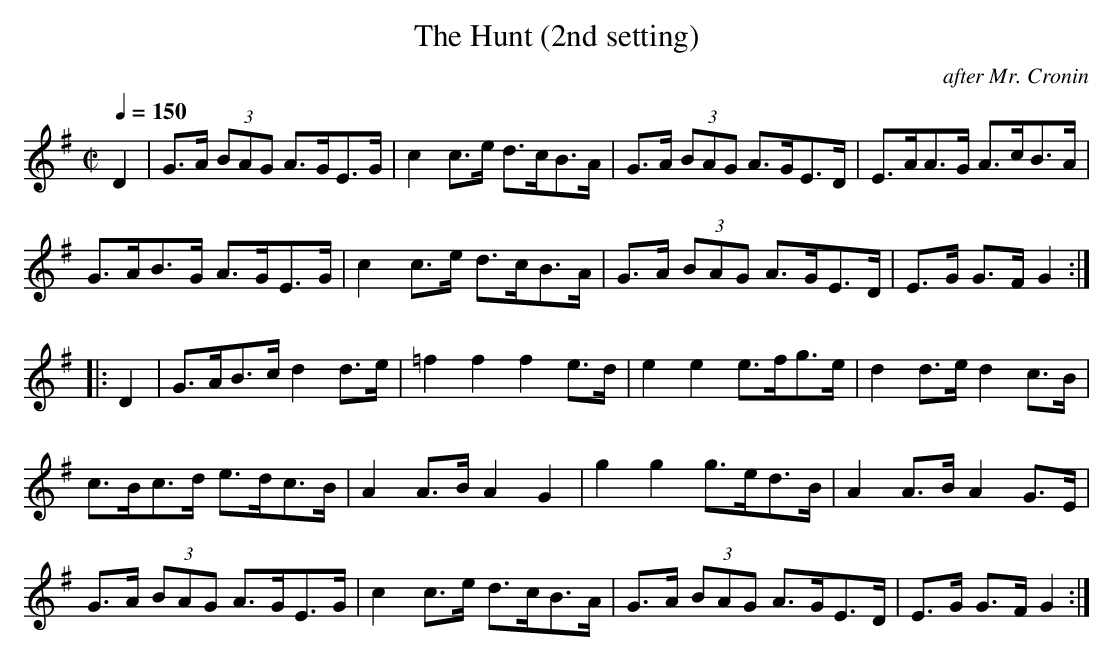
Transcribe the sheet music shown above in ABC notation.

X:1
T:Hunt (2nd setting), The
C:after Mr. Cronin
M:C|
L:1/8
Q:1/4=150
K:G
D2|G>A (3BAG A>GE>G|c2 c>e d>cB>A|G>A (3BAG A>GE>D|E>AA>G A>cB>A|
G>AB>G A>GE>G| c2 c>e d>cB>A|G>A (3BAG A>GE>D|E>G G>F G2:|
|:D2|G>AB>c d2 d>e|=f2f2f2 e>d |e2e2e>fg>e|d2d>e d2 c>B|
c>Bc>d e>dc>B|A2A>B A2G2|g2g2g>ed>B|A2A>B A2 G>E|
G>A (3BAG A>GE>G|c2 c>e d>cB>A|G>A (3BAG A>GE>D|E>G G>F G2:|
